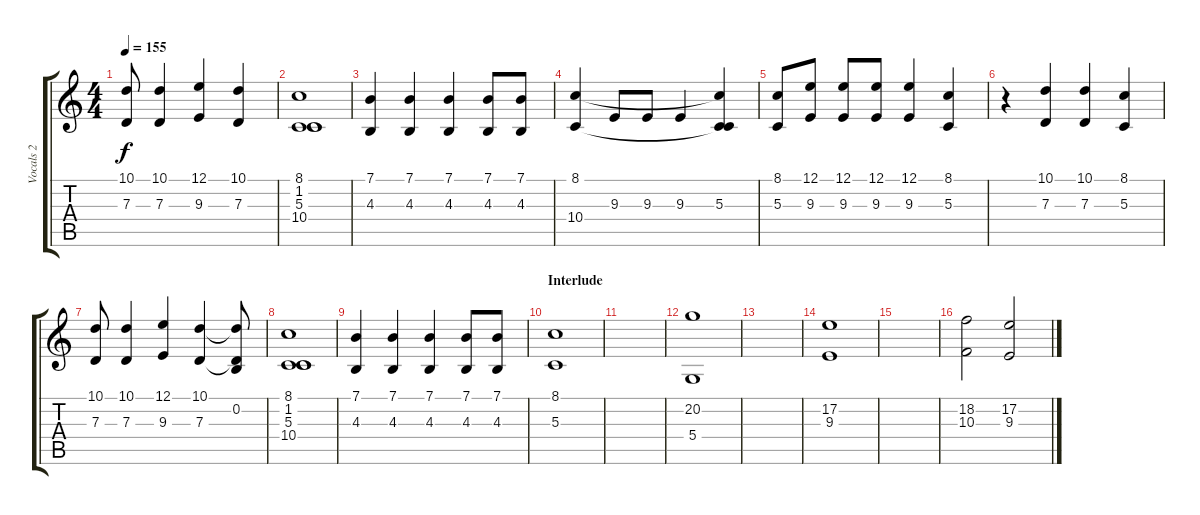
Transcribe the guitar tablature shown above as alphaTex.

\track ("Vocals 2" "Vocals 2") {instrument baritonesax}
\staff {score tabs}
\tuning (E4 B3 G3 D3 A2 E2) {hide}
\ts (4 4)
\tempo 155
\clef g2
\ks c
(10.1 7.3).8{dy f} (10.1 7.3).4 (12.1 9.3).4 (10.1 7.3).4 |
(8.1 1.2 5.3 10.4).1 |
(7.1 4.3).4 (7.1 4.3).4 (7.1 4.3).4 (7.1 4.3).8 (7.1 4.3).8 |
(8.1 10.4).4 9.3.8 9.3.8 9.3.4 (8.1{t} 5.3 10.4{t}).4 |
(8.1 5.3).8 (12.1 9.3).8 (12.1 9.3).8 (12.1 9.3).8 (12.1 9.3).4 (8.1 5.3).4 |
r.4 (10.1 7.3).4 (10.1 7.3).4 (8.1 5.3).4 |
(10.1 7.3).8 (10.1 7.3).4 (12.1 9.3).4 (10.1 7.3).4 (10.1{t} 0.2 7.3{t}).8 |
(8.1 1.2 5.3 10.4).1 |
(7.1 4.3).4 (7.1 4.3).4 (7.1 4.3).4 (7.1 4.3).8 (7.1 4.3).8 |
\section ("" "Interlude")
(8.1 5.3).1 |
|
(20.2 5.4).1 |
|
(17.2 9.3).1 |
|
(18.2 10.3).2 (17.2 9.3).2
